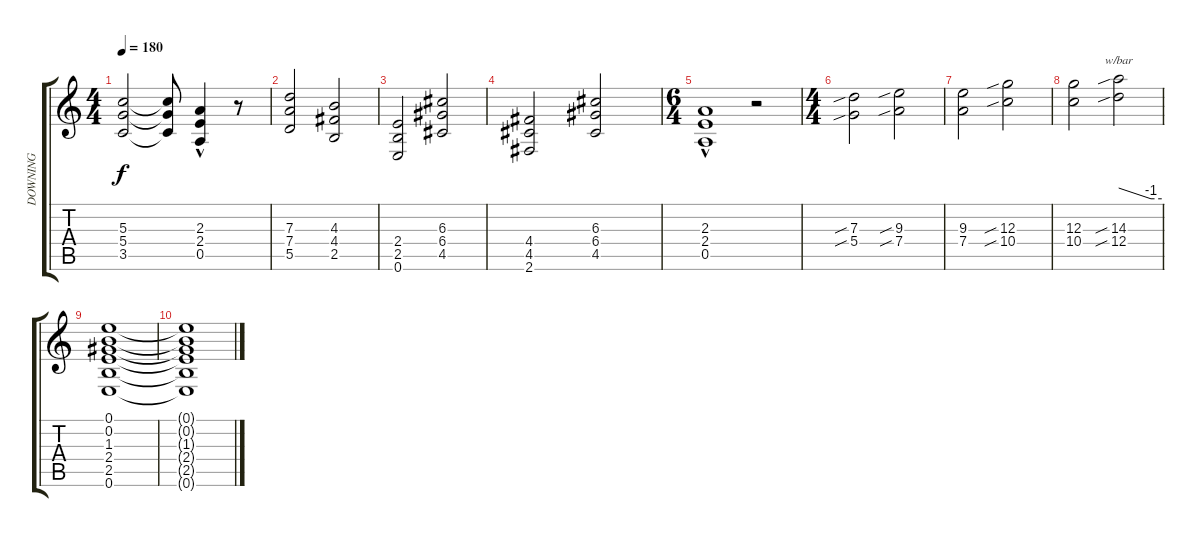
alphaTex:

\track ("DOWNING" "DOWNING") {instrument distortionguitar}
\staff {score tabs}
\tuning (E4 B3 G3 D3 A2 E2) {hide}
\ts (4 4)
\tempo 180
\clef g2
\ks c
(5.3 5.4 3.5).2{dy f} (5.3{t} 5.4{t} 3.5{t}).8 (2.3{hac} 2.4{hac} 0.5{hac}).4 r.8 |
(7.3 7.4 5.5).2 (4.3 4.4 2.5).2 |
(2.4 2.5 0.6).2 (6.3 6.4 4.5).2 |
(4.4 4.5 2.6).2 (6.3 6.4 4.5).2 |
\ts (6 4)
(2.3{hac} 2.4{hac} 0.5{hac}).1 r.2 |
\ts (4 4)
(7.3{sib} 5.4{sib}).2 (9.3{sib} 7.4{sib}).2 |
(9.3 7.4).2 (12.3{sib} 10.4{sib}).2 |
(12.3 10.4).2 (14.3{sib} 12.4{sib}).2{tbe (custom default 0 0 45 -4 60 -4)} |
(0.1 0.2 1.3 2.4 2.5 0.6).1 |
(0.1{t} 0.2{t} 1.3{t} 2.4{t} 2.5{t} 0.6{t}).1
